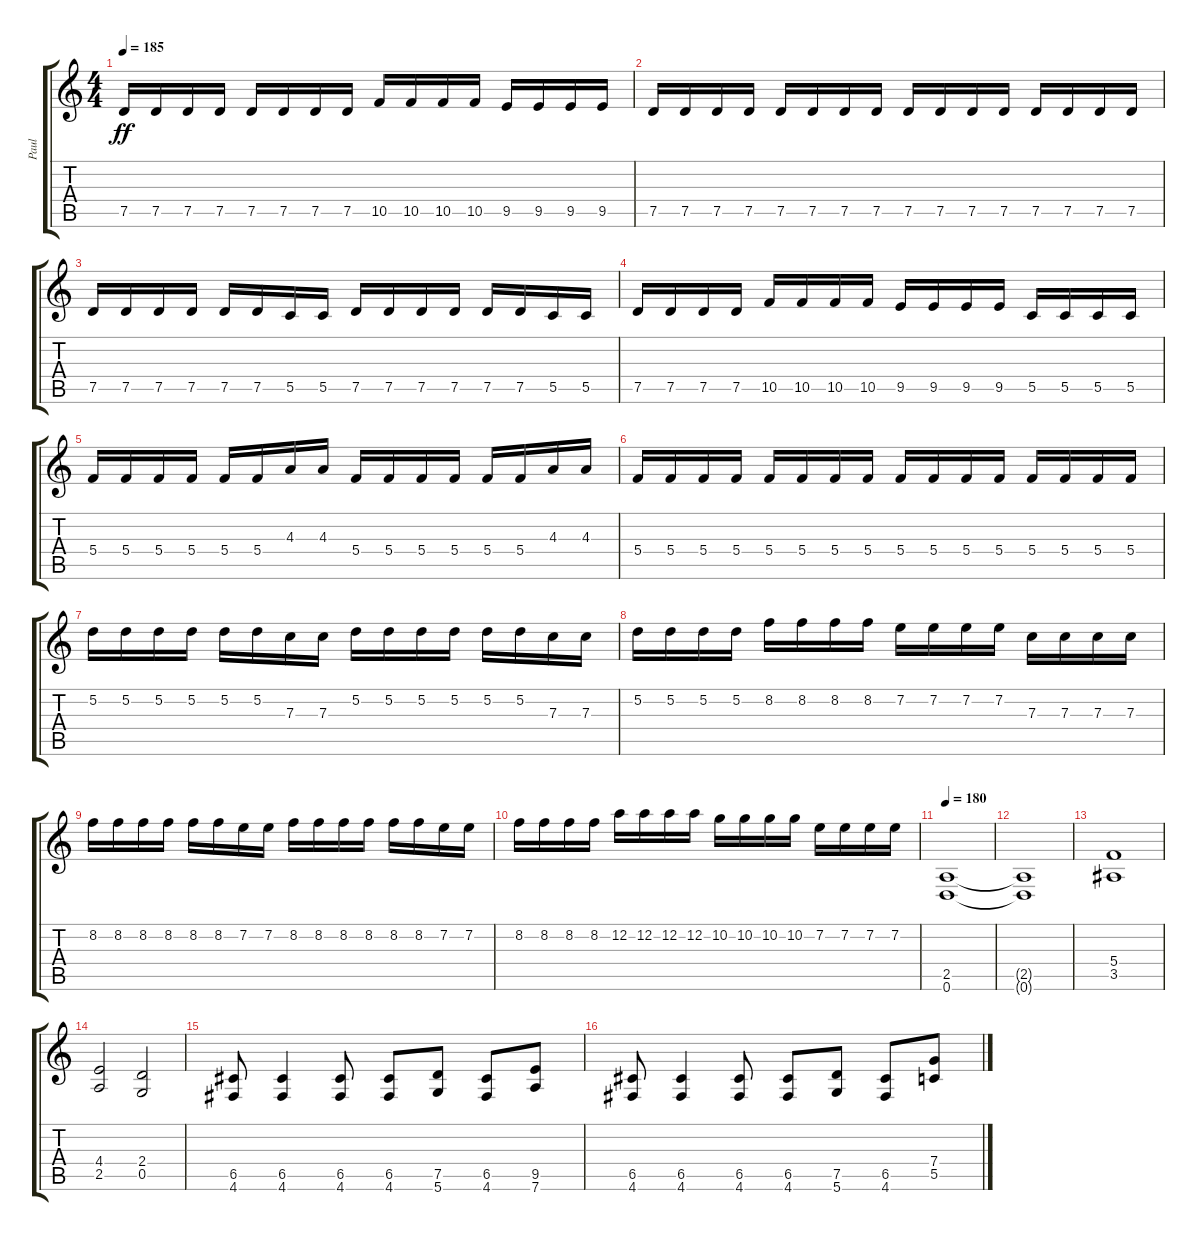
\track ("Paul" "Paul") {instrument distortionguitar}
\staff {score tabs}
\tuning (D4 A3 F3 C3 G2 D2) {hide}
\ts (4 4)
\tempo 185
\clef g2
\ks c
7.5.16{dy ff} 7.5.16 7.5.16 7.5.16 7.5.16 7.5.16 7.5.16 7.5.16 10.5.16 10.5.16 10.5.16 10.5.16 9.5.16 9.5.16 9.5.16 9.5.16 |
7.5.16 7.5.16 7.5.16 7.5.16 7.5.16 7.5.16 7.5.16 7.5.16 7.5.16 7.5.16 7.5.16 7.5.16 7.5.16 7.5.16 7.5.16 7.5.16 |
7.5.16 7.5.16 7.5.16 7.5.16 7.5.16 7.5.16 5.5.16 5.5.16 7.5.16 7.5.16 7.5.16 7.5.16 7.5.16 7.5.16 5.5.16 5.5.16 |
7.5.16 7.5.16 7.5.16 7.5.16 10.5.16 10.5.16 10.5.16 10.5.16 9.5.16 9.5.16 9.5.16 9.5.16 5.5.16 5.5.16 5.5.16 5.5.16 |
5.4.16 5.4.16 5.4.16 5.4.16 5.4.16 5.4.16 4.3.16 4.3.16 5.4.16 5.4.16 5.4.16 5.4.16 5.4.16 5.4.16 4.3.16 4.3.16 |
5.4.16 5.4.16 5.4.16 5.4.16 5.4.16 5.4.16 5.4.16 5.4.16 5.4.16 5.4.16 5.4.16 5.4.16 5.4.16 5.4.16 5.4.16 5.4.16 |
5.2.16 5.2.16 5.2.16 5.2.16 5.2.16 5.2.16 7.3.16 7.3.16 5.2.16 5.2.16 5.2.16 5.2.16 5.2.16 5.2.16 7.3.16 7.3.16 |
5.2.16 5.2.16 5.2.16 5.2.16 8.2.16 8.2.16 8.2.16 8.2.16 7.2.16 7.2.16 7.2.16 7.2.16 7.3.16 7.3.16 7.3.16 7.3.16 |
8.2.16 8.2.16 8.2.16 8.2.16 8.2.16 8.2.16 7.2.16 7.2.16 8.2.16 8.2.16 8.2.16 8.2.16 8.2.16 8.2.16 7.2.16 7.2.16 |
8.2.16 8.2.16 8.2.16 8.2.16 12.2.16 12.2.16 12.2.16 12.2.16 10.2.16 10.2.16 10.2.16 10.2.16 7.2.16 7.2.16 7.2.16 7.2.16 |
\tempo 180
(2.5 0.6).1 |
(2.5{t} 0.6{t}).1 |
(5.4 3.5).1 |
(4.4 2.5).2 (2.4 0.5).2 |
(6.5 4.6).8 (6.5 4.6).4 (6.5 4.6).8 (6.5 4.6).8 (7.5 5.6).8 (6.5 4.6).8 (9.5 7.6).8 |
(6.5 4.6).8 (6.5 4.6).4 (6.5 4.6).8 (6.5 4.6).8 (7.5 5.6).8 (6.5 4.6).8 (7.4 5.5).8
